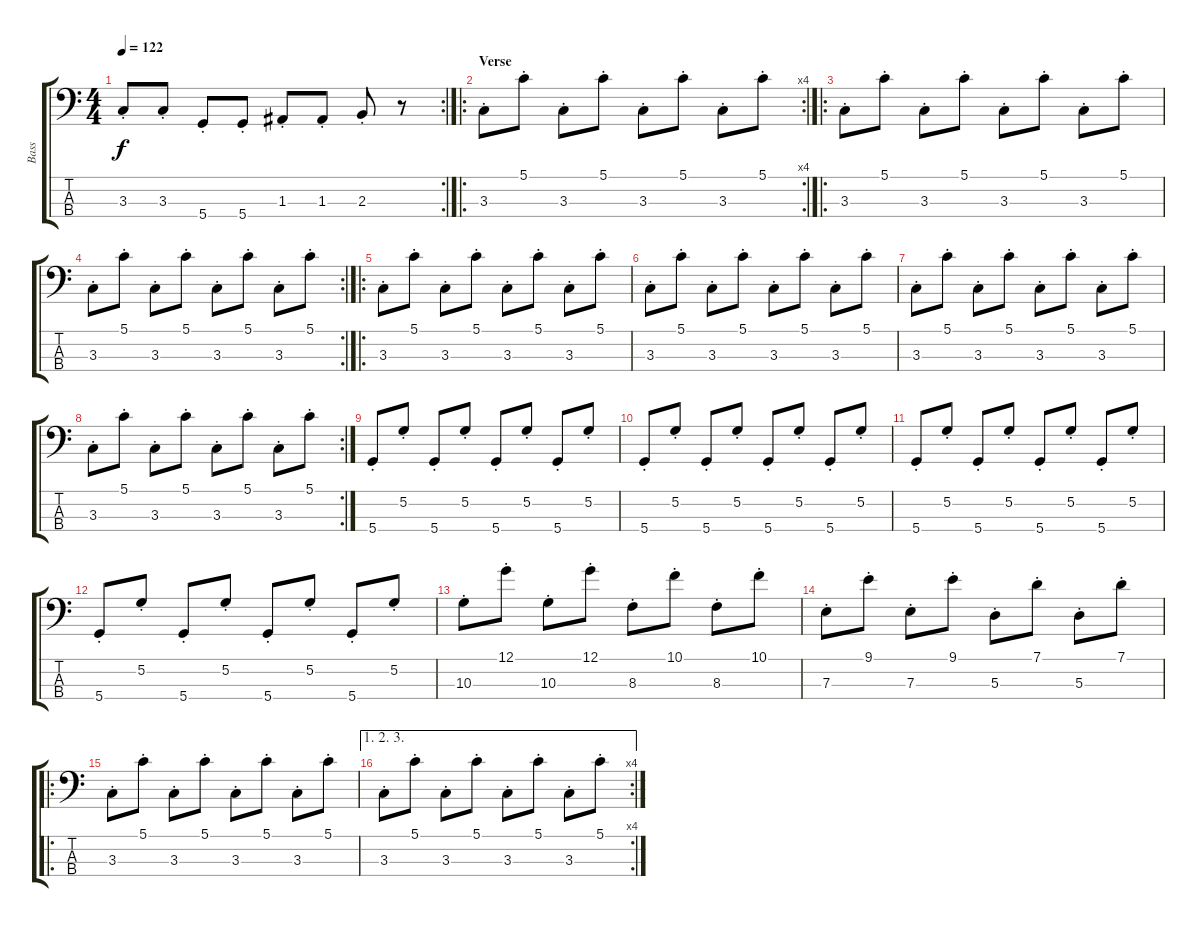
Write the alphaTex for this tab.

\track ("Bass" "Bass") {instrument synthbass2}
\staff {score tabs}
\tuning (G2 D2 A1 D1) {hide}
\rc 2
\ts (4 4)
\tempo 122
\clef f4
\ks c
3.3{st}.8{dy f} 3.3{st}.8 5.4{st}.8 5.4{st}.8 1.3{st}.8 1.3{st}.8 2.3{st}.8 r.8 |
\ro
\rc 4
\section ("" "Verse")
3.3{st}.8 5.1{st}.8 3.3{st}.8 5.1{st}.8 3.3{st}.8 5.1{st}.8 3.3{st}.8 5.1{st}.8 |
\ro
3.3{st}.8 5.1{st}.8 3.3{st}.8 5.1{st}.8 3.3{st}.8 5.1{st}.8 3.3{st}.8 5.1{st}.8 |
\rc 2
3.3{st}.8 5.1{st}.8 3.3{st}.8 5.1{st}.8 3.3{st}.8 5.1{st}.8 3.3{st}.8 5.1{st}.8 |
\ro
3.3{st}.8 5.1{st}.8 3.3{st}.8 5.1{st}.8 3.3{st}.8 5.1{st}.8 3.3{st}.8 5.1{st}.8 |
3.3{st}.8 5.1{st}.8 3.3{st}.8 5.1{st}.8 3.3{st}.8 5.1{st}.8 3.3{st}.8 5.1{st}.8 |
3.3{st}.8 5.1{st}.8 3.3{st}.8 5.1{st}.8 3.3{st}.8 5.1{st}.8 3.3{st}.8 5.1{st}.8 |
\rc 2
3.3{st}.8 5.1{st}.8 3.3{st}.8 5.1{st}.8 3.3{st}.8 5.1{st}.8 3.3{st}.8 5.1{st}.8 |
5.4{st}.8 5.2{st}.8 5.4{st}.8 5.2{st}.8 5.4{st}.8 5.2{st}.8 5.4{st}.8 5.2{st}.8 |
5.4{st}.8 5.2{st}.8 5.4{st}.8 5.2{st}.8 5.4{st}.8 5.2{st}.8 5.4{st}.8 5.2{st}.8 |
5.4{st}.8 5.2{st}.8 5.4{st}.8 5.2{st}.8 5.4{st}.8 5.2{st}.8 5.4{st}.8 5.2{st}.8 |
5.4{st}.8 5.2{st}.8 5.4{st}.8 5.2{st}.8 5.4{st}.8 5.2{st}.8 5.4{st}.8 5.2{st}.8 |
10.3{st}.8 12.1{st}.8 10.3{st}.8 12.1{st}.8 8.3{st}.8 10.1{st}.8 8.3{st}.8 10.1{st}.8 |
7.3{st}.8 9.1{st}.8 7.3{st}.8 9.1{st}.8 5.3{st}.8 7.1{st}.8 5.3{st}.8 7.1{st}.8 |
\ro
3.3{st}.8 5.1{st}.8 3.3{st}.8 5.1{st}.8 3.3{st}.8 5.1{st}.8 3.3{st}.8 5.1{st}.8 |
\ae (1 2 3)
\rc 4
3.3{st}.8 5.1{st}.8 3.3{st}.8 5.1{st}.8 3.3{st}.8 5.1{st}.8 3.3{st}.8 5.1{st}.8
